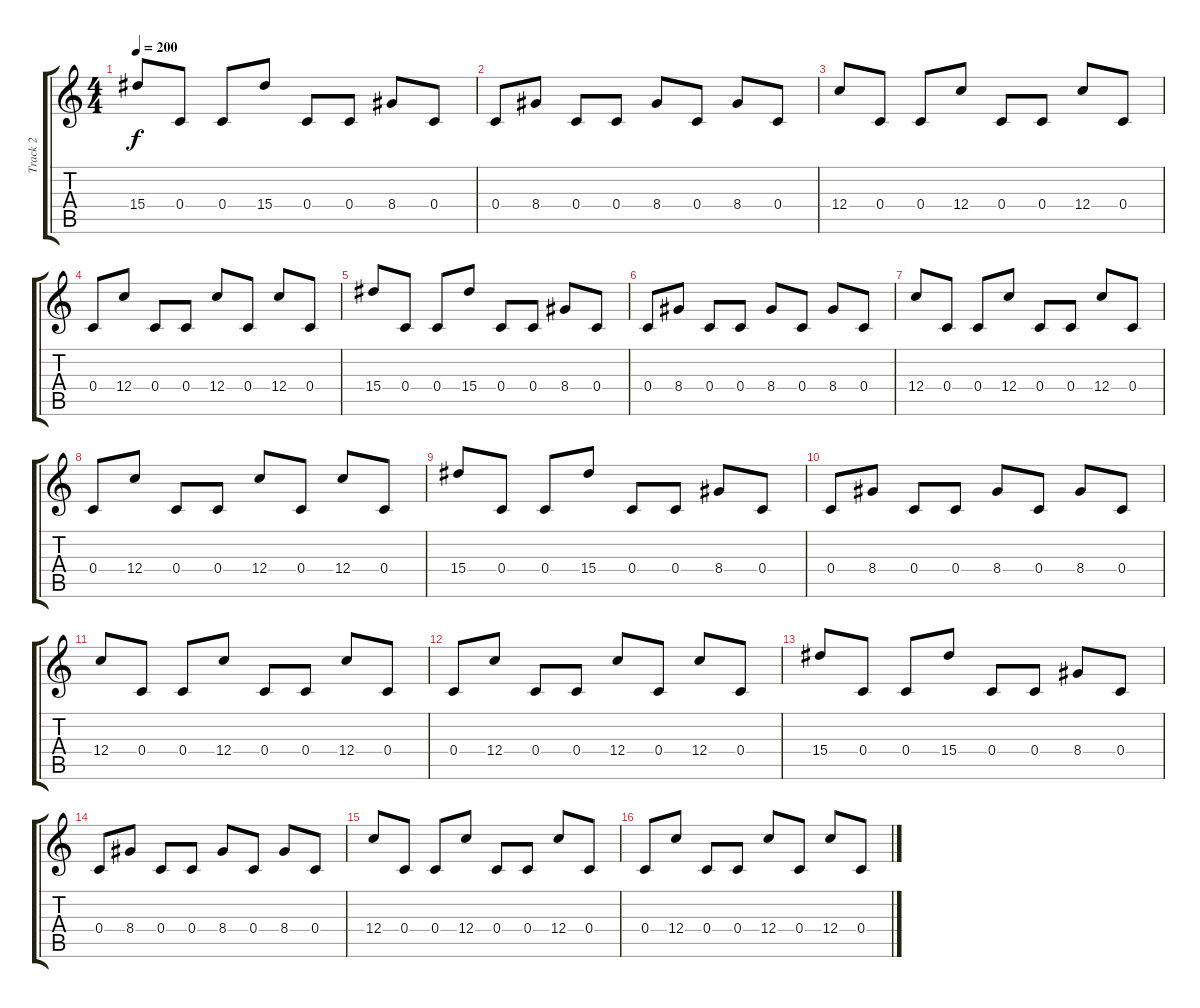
\track ("Track 2" "Track 2") {instrument distortionguitar}
\staff {score tabs}
\tuning (D4 A3 F3 C3 G2 C2) {hide}
\ts (4 4)
\tempo 200
\clef g2
\ks c
15.4.8{dy f} 0.4.8 0.4.8 15.4.8 0.4.8 0.4.8 8.4.8 0.4.8 |
0.4.8 8.4.8 0.4.8 0.4.8 8.4.8 0.4.8 8.4.8 0.4.8 |
12.4.8 0.4.8 0.4.8 12.4.8 0.4.8 0.4.8 12.4.8 0.4.8 |
0.4.8 12.4.8 0.4.8 0.4.8 12.4.8 0.4.8 12.4.8 0.4.8 |
15.4.8 0.4.8 0.4.8 15.4.8 0.4.8 0.4.8 8.4.8 0.4.8 |
0.4.8 8.4.8 0.4.8 0.4.8 8.4.8 0.4.8 8.4.8 0.4.8 |
12.4.8 0.4.8 0.4.8 12.4.8 0.4.8 0.4.8 12.4.8 0.4.8 |
0.4.8 12.4.8 0.4.8 0.4.8 12.4.8 0.4.8 12.4.8 0.4.8 |
15.4.8 0.4.8 0.4.8 15.4.8 0.4.8 0.4.8 8.4.8 0.4.8 |
0.4.8 8.4.8 0.4.8 0.4.8 8.4.8 0.4.8 8.4.8 0.4.8 |
12.4.8 0.4.8 0.4.8 12.4.8 0.4.8 0.4.8 12.4.8 0.4.8 |
0.4.8 12.4.8 0.4.8 0.4.8 12.4.8 0.4.8 12.4.8 0.4.8 |
15.4.8 0.4.8 0.4.8 15.4.8 0.4.8 0.4.8 8.4.8 0.4.8 |
0.4.8 8.4.8 0.4.8 0.4.8 8.4.8 0.4.8 8.4.8 0.4.8 |
12.4.8 0.4.8 0.4.8 12.4.8 0.4.8 0.4.8 12.4.8 0.4.8 |
0.4.8 12.4.8 0.4.8 0.4.8 12.4.8 0.4.8 12.4.8 0.4.8
